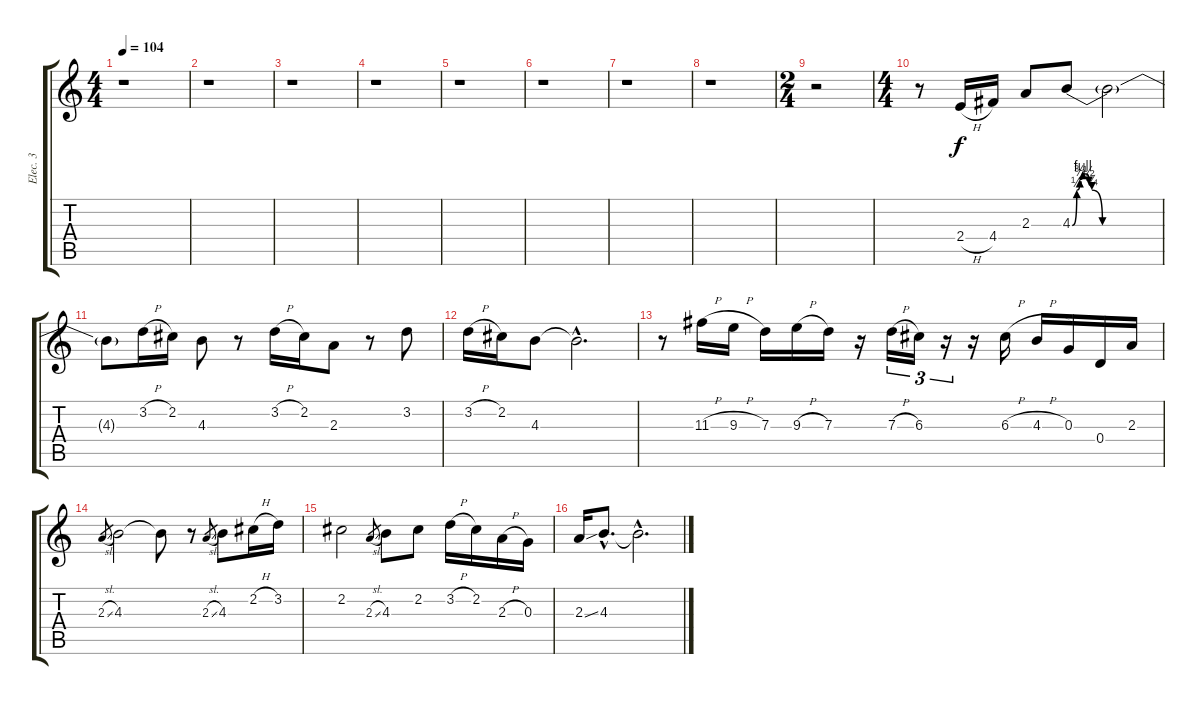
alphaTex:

\track ("Elec. 3" "Elec. 3") {instrument electricguitarclean}
\staff {score tabs}
\tuning (E4 B3 G3 D3 A2 E2) {hide}
\ts (4 4)
\tempo 104
\clef g2
\ks c
r.1{dy f instrument electricguitarclean} |
r.1 |
r.1 |
r.1 |
r.1 |
r.1 |
r.1 |
r.1 |
\ts (2 4)
r.2 |
\ts (4 4)
r.8 2.4{h}.16 4.4.16 2.3.8 4.3{be (custom 0 0 3 1 5 3 7 4 9 4 11 2 13 1 20 0 60 0)}.8 4.3{t}.2 |
4.3{t}.8 3.2{h}.16 2.2.16 4.3.8 r.8 3.2{h}.16 2.2.16 2.3.8 r.8 3.2.8 |
3.2{h}.16 2.2.16 4.3.8 4.3{hac t}.2{d} |
r.8 11.3{h}.16 9.3{h}.16 7.3.16 9.3{h}.16 7.3.16 r.16 7.3{h}.16{tu (3 2)} 6.3.16{tu (3 2)} r.16{tu (3 2)} r.16 6.3{h}.16 4.3{h}.16 0.3.16 0.4.16 2.3.16 |
2.3{sl}.8{gr} 4.3.2 4.3{t}.8 r.8 2.3{sl}.8{gr} 4.3.8 2.2{h}.16 3.2.16 |
2.2.2 2.3{sl}.8{gr} 4.3.8 2.2.8 3.2{h}.16 2.2.16 2.3{h}.16 0.3.16 |
2.3{ss}.16 4.3{hac}.8{d} 4.3{hac t}.2{d}
